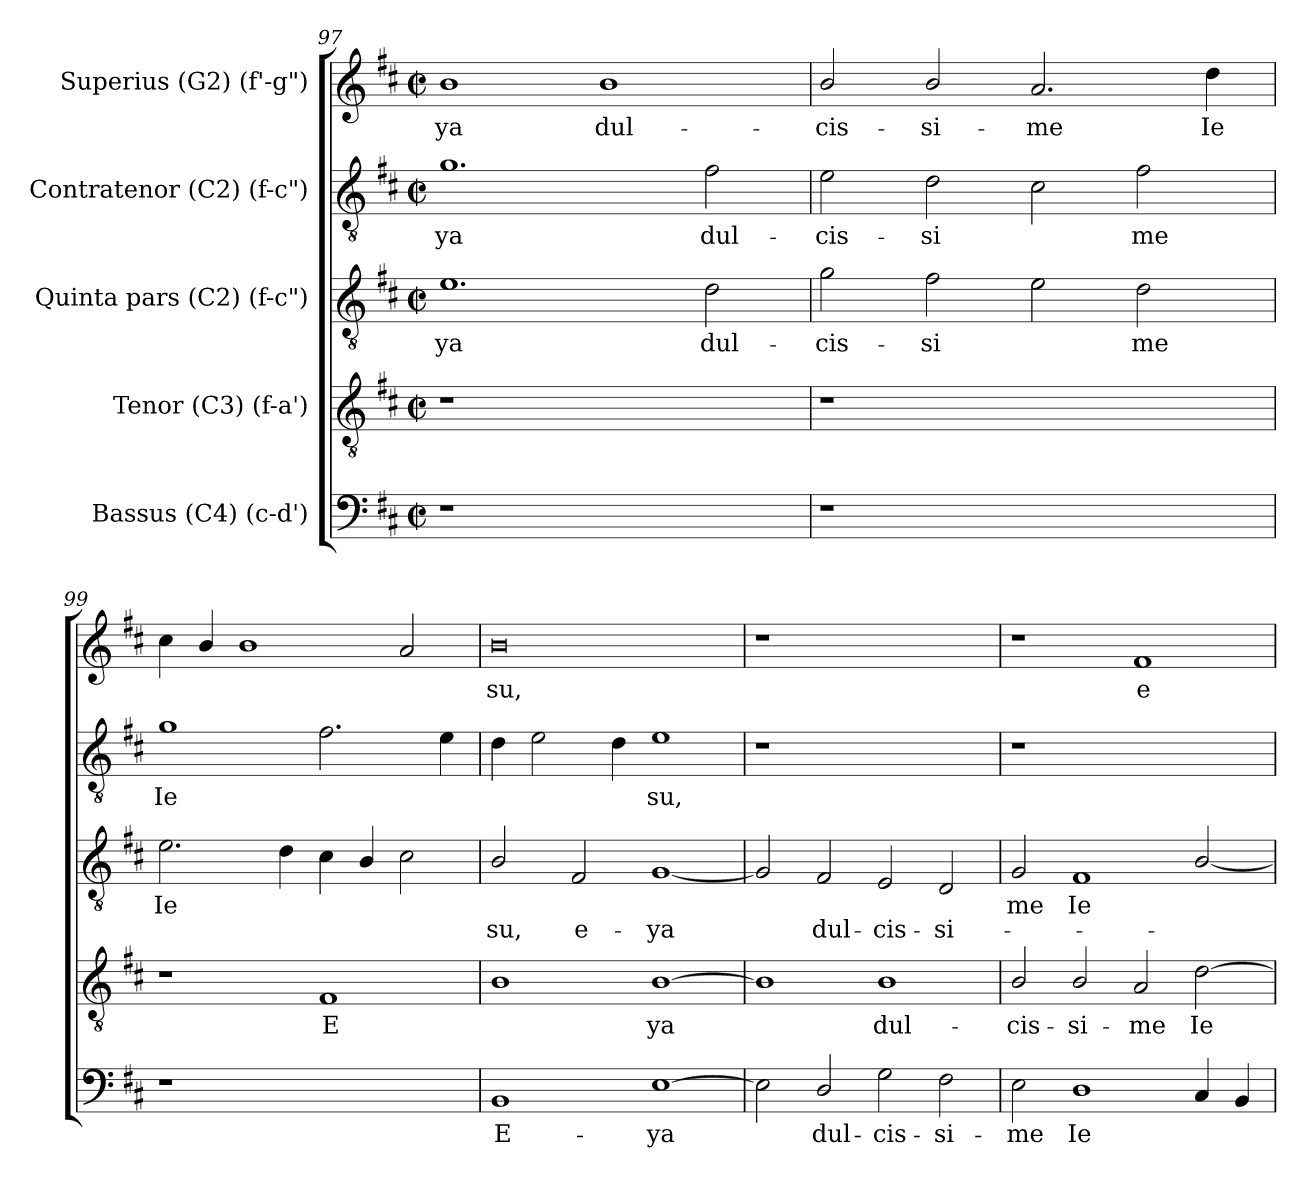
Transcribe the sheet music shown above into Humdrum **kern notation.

**kern	**text	**kern	**text	**kern	**text	**text	**kern	**text	**kern	**text
*part5	*part5	*part4	*part4	*part3	*part3	*part3	*part2	*part2	*part1	*part1
*staff5	*staff5	*staff4	*staff4	*staff3	*staff3	*staff3	*staff2	*staff2	*staff1	*staff1
*I"Bassus (C4)  (c-d')	*	*I"Tenor (C3)  (f-a')	*	*I"Quinta pars (C2)  (f-c")	*	*	*I"Contratenor (C2)  (f-c")	*	*I"Superius (G2)  (f'-g")	*
*clefF4	*	*clefGv2	*	*clefGv2	*	*	*clefGv2	*	*clefG2	*
*k[f#c#]	*	*k[f#c#]	*	*k[f#c#]	*	*	*k[f#c#]	*	*k[f#c#]	*
*D:	*	*D:	*	*D:	*	*	*D:	*	*D:	*
*M2/2	*	*M2/2	*	*M2/2	*	*	*M2/2	*	*M2/2	*
*met(c|)	*	*met(c|)	*	*met(c|)	*	*	*met(c|)	*	*met(c|)	*
=97	=97	=97	=97	=97	=97	=97	=97	=97	=97	=97
!	!	!	!	!	!LO:LY:b:rj	!	!	!LO:LY:b:rj	!	!LO:LY:b:cj
1r	.	1r	.	1.e	-ya	.	1.g	-ya	1b	-ya
!	!	!	!	!	!	!	!	!	!	!LO:LY:b:cj
1ryy	.	1ryy	.	.	.	.	.	.	1b	dul-
!	!	!	!	!	!LO:LY:b:rj	!	!	!LO:LY:b:rj	!	!
.	.	.	.	2d\	dul-	.	2f#\	dul-	.	.
!!LO:PB:g=z
=98	=98	=98	=98	=98	=98	=98	=98	=98	=98	=98
!	!	!	!	!	!LO:LY:b:rj	!	!	!LO:LY:b:rj	!	!LO:LY:b:cj
1r	.	1r	.	2g\	-cis-	.	2e\	-cis-	2b/	-cis-
!	!	!	!	!	!LO:LY:b:rj	!	!	!LO:LY:b:rj	!	!LO:LY:b:cj
.	.	.	.	2f#\	-si-	.	2d\	-si-	2b/	-si-
!	!	!	!	!	!LO:LY:b:rj	!	!	!LO:LY:b:rj	!	!LO:LY:b:cj
1ryy	.	1ryy	.	2e\	--	.	2c#\	--	2.a/	-me
!	!	!	!	!	!LO:LY:b:rj	!	!	!LO:LY:b:rj	!	!
.	.	.	.	2d\	-me	.	2f#\	-me	.	.
!	!	!	!	!	!	!	!	!	!	!LO:LY:b:cj
.	.	.	.	.	.	.	.	.	4dd\	Ie-
=99	=99	=99	=99	=99	=99	=99	=99	=99	=99	=99
!	!	!	!	!	!LO:LY:b:rj	!	!	!LO:LY:b:rj	!	!LO:LY:b:cj
1r	.	1r	.	2.e\	Ie-	.	1g	Ie-	4cc#\	--
!	!	!	!	!	!	!	!	!	!	!LO:LY:b:cj
.	.	.	.	.	.	.	.	.	4b/	--
!	!	!	!	!	!	!	!	!	!	!LO:LY:b:cj
.	.	.	.	.	.	.	.	.	1b	--
!	!	!	!	!	!LO:LY:b:rj	!	!	!	!	!
.	.	.	.	4d\	--	.	.	.	.	.
!	!	!	!LO:LY:b:cj	!	!LO:LY:b:rj	!	!	!LO:LY:b:rj	!	!
1ryy	.	1F#	E-	4c#\	--	.	2.f#\	--	.	.
!	!	!	!	!	!LO:LY:b:rj	!	!	!	!	!
.	.	.	.	4B/	--	.	.	.	.	.
!	!	!	!	!	!LO:LY:b:rj	!	!	!	!	!LO:LY:b:cj
.	.	.	.	2c#\	--	.	.	.	2a/	--
!	!	!	!	!	!	!	!	!LO:LY:b:rj	!	!
.	.	.	.	.	.	.	4e\	--	.	.
=100	=100	=100	=100	=100	=100	=100	=100	=100	=100	=100
!	!LO:LY:b:rj	!	!LO:LY:b:cj	!	!LO:LY:b:rj	!LO:LY:b:rj	!	!LO:LY:b:rj	!	!LO:LY:b:cj
1BB	E-	1B	--	2B/	--	-su,	4d\	--	0b	-su,
!	!	!	!	!	!	!	!	!LO:LY:b:rj	!	!
.	.	.	.	.	.	.	2e\	--	.	.
!	!	!	!	!	!LO:LY:b:rj	!LO:LY:b:rj	!	!	!	!
.	.	.	.	2F#/	-	-e-	.	.	.	.
!	!	!	!	!	!	!	!	!LO:LY:b:rj	!	!
.	.	.	.	.	.	.	4d\	--	.	.
!	!LO:LY:b:rj	!	!LO:LY:b:cj	!	!LO:LY:b:rj	!LO:LY:b:rj	!	!LO:LY:b:rj	!	!
[>1E	-ya	[<1B	-ya	[<1G	--	-ya	1e	-su,	.	.
=101	=101	=101	=101	=101	=101	=101	=101	=101	=101	=101
!	!LO:LY:b:rj	!	!LO:LY:b:cj	!	!LO:LY:b:rj	!LO:LY:b:rj	!	!	!	!
2E\]	.	1B]	.	2G/]	-	-	1r	.	1r	.
!	!LO:LY:b:rj	!	!	!	!LO:LY:b:rj	!LO:LY:b:rj	!	!	!	!
2D/	dul-	.	.	2F#/	-	-dul-	.	.	.	.
!	!LO:LY:b:rj	!	!LO:LY:b:cj	!	!LO:LY:b:rj	!LO:LY:b:rj	!	!	!	!
2G\	-cis-	1B	dul-	2E/	--	-cis-	1ryy	.	1ryy	.
!	!LO:LY:b:rj	!	!	!	!LO:LY:b:rj	!LO:LY:b:rj	!	!	!	!
2F#\	-si-	.	.	2D/	--	-si-	.	.	.	.
!!LO:LB:g=z
=102	=102	=102	=102	=102	=102	=102	=102	=102	=102	=102
!	!LO:LY:b:rj	!	!LO:LY:b:cj	!	!LO:LY:b:rj	!	!	!	!	!
2E\	-me	2B/	-cis-	2G/	-me	.	1r	.	1r	.
!	!LO:LY:b:rj	!	!LO:LY:b:cj	!	!LO:LY:b:rj	!	!	!	!	!
1D	Ie-	2B/	-si-	1F#	Ie-	.	.	.	.	.
!	!	!	!LO:LY:b:cj	!	!	!	!	!	!	!LO:LY:b:cj
.	.	2A/	-me	.	.	.	1ryy	.	1f#	e-
!	!LO:LY:b:rj	!	!LO:LY:b:cj	!	!LO:LY:b:rj	!	!	!	!	!
4C#/	--	[>2d\	Ie-	[<2B/	--	.	.	.	.	.
!	!LO:LY:b:rj	!	!	!	!	!	!	!	!	!
4BB/	--	.	.	.	.	.	.	.	.	.
=	=	=	=	=	=	=	=	=	=	=
*-	*-	*-	*-	*-	*-	*-	*-	*-	*-	*-
